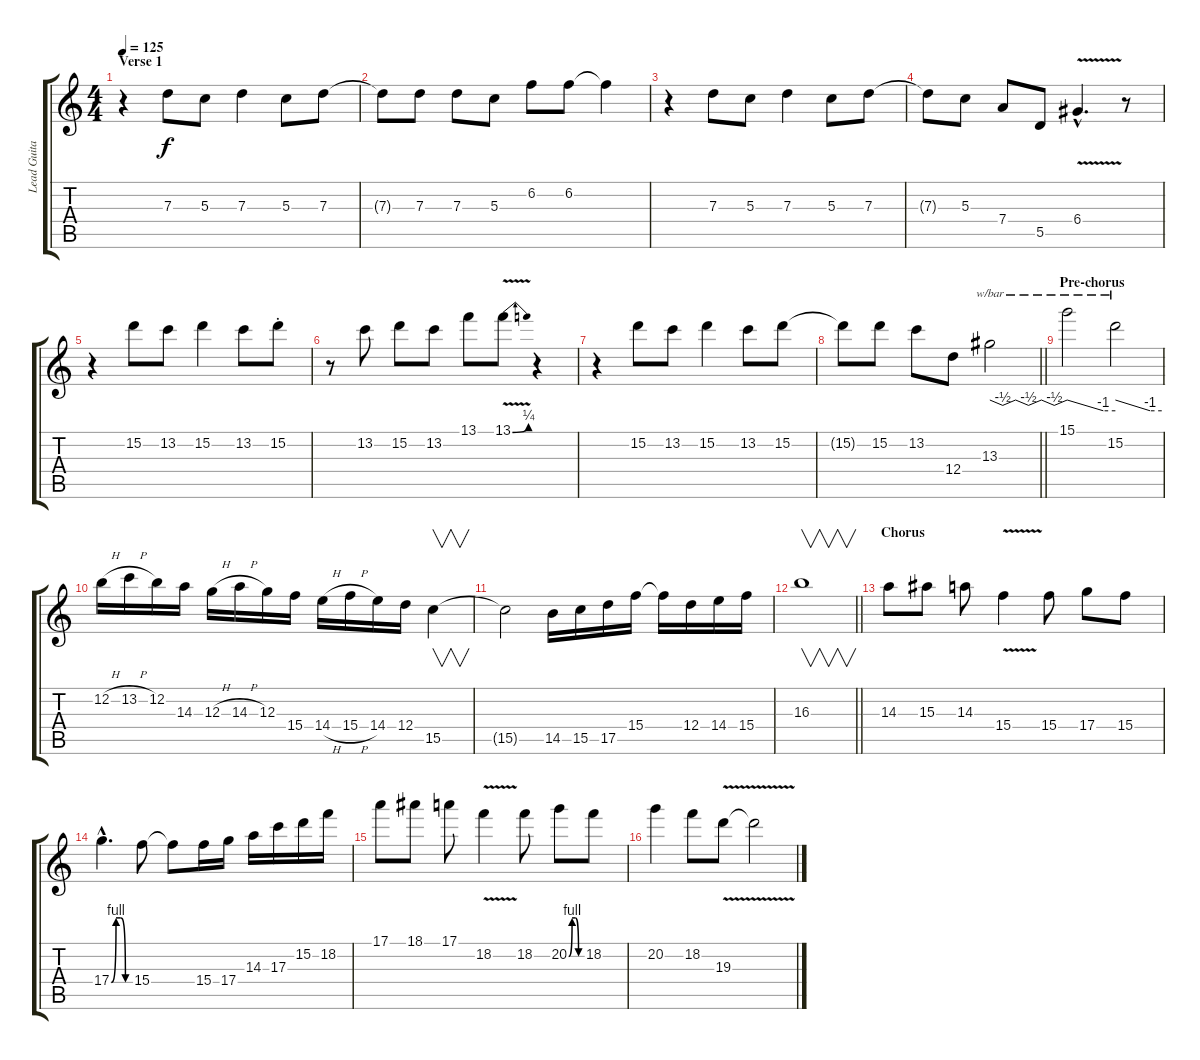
\track ("Lead Guitar 1" "Lead Guita") {instrument overdrivenguitar}
\staff {score tabs}
\tuning (E4 B3 G3 D3 A2 D2) {hide}
\ts (4 4)
\section ("" "Verse 1")
\tempo 125
\clef g2
\ks c
r.4{dy f} 7.3.8 5.3.8 7.3.4 5.3.8 7.3.8 |
7.3{t}.8 7.3.8 7.3.8 5.3.8 6.2.8 6.2.8 6.2{t}.4 |
r.4 7.3.8 5.3.8 7.3.4 5.3.8 7.3.8 |
7.3{t}.8 5.3.8 7.4.8 5.5.8 6.4{v hac}.4{d} r.8 |
r.4 15.2.8 13.2.8 15.2.4 13.2.8 15.2{st}.8 |
r.8 13.2.8 15.2.8 13.2.8 13.1.8 13.1{be (bend 0 0 60 1) v}.8 r.4 |
r.4 15.2.8 13.2.8 15.2.4 13.2.8 15.2.8 |
\barLineRight lightlight
15.2{t}.8 15.2.8 13.2.8 12.4.8 13.3.2{tbe (custom default 0 0 10 -2 20 0 30 -2 40 0 50 -2 60 0)} |
\section ("" "Pre-chorus")
15.1.2{tbe (custom default 0 0 45 -4 60 -4)} 15.2.2{tbe (custom default 0 0 45 -4 60 -4)} |
12.2{h}.16 13.2{h}.16 12.2.16 14.3.16 12.3{h}.16 14.3{h}.16 12.3.16 15.4.16 14.4{h}.16 15.4{h}.16 14.4.16 12.4.16 15.5.4{v} |
15.5{t}.2 14.5.16 15.5.16 17.5.16 15.4.16 15.4{t}.16 12.4.16 14.4.16 15.4.16 |
\barLineRight lightlight
16.3.1{v} |
\section ("" "Chorus")
14.3.8 15.3.8 14.3.8 15.4{v}.4 15.4.8 17.4.8 15.4.8 |
17.4{be (custom 0 0 15 4 30 4 45 0 60 0) hac}.4{d} 15.4.8 15.4{t}.8 15.4.16 17.4.16 14.3.16 17.3.16 15.2.16 18.2.16 |
17.1.8 18.1.8 17.1.8 18.2{v}.4 18.2.8 20.2{be (custom 0 0 15 4 30 4 45 0 60 0)}.8 18.2.8 |
20.2.4 18.2.8 19.3{v}.8 19.3{t}.2
